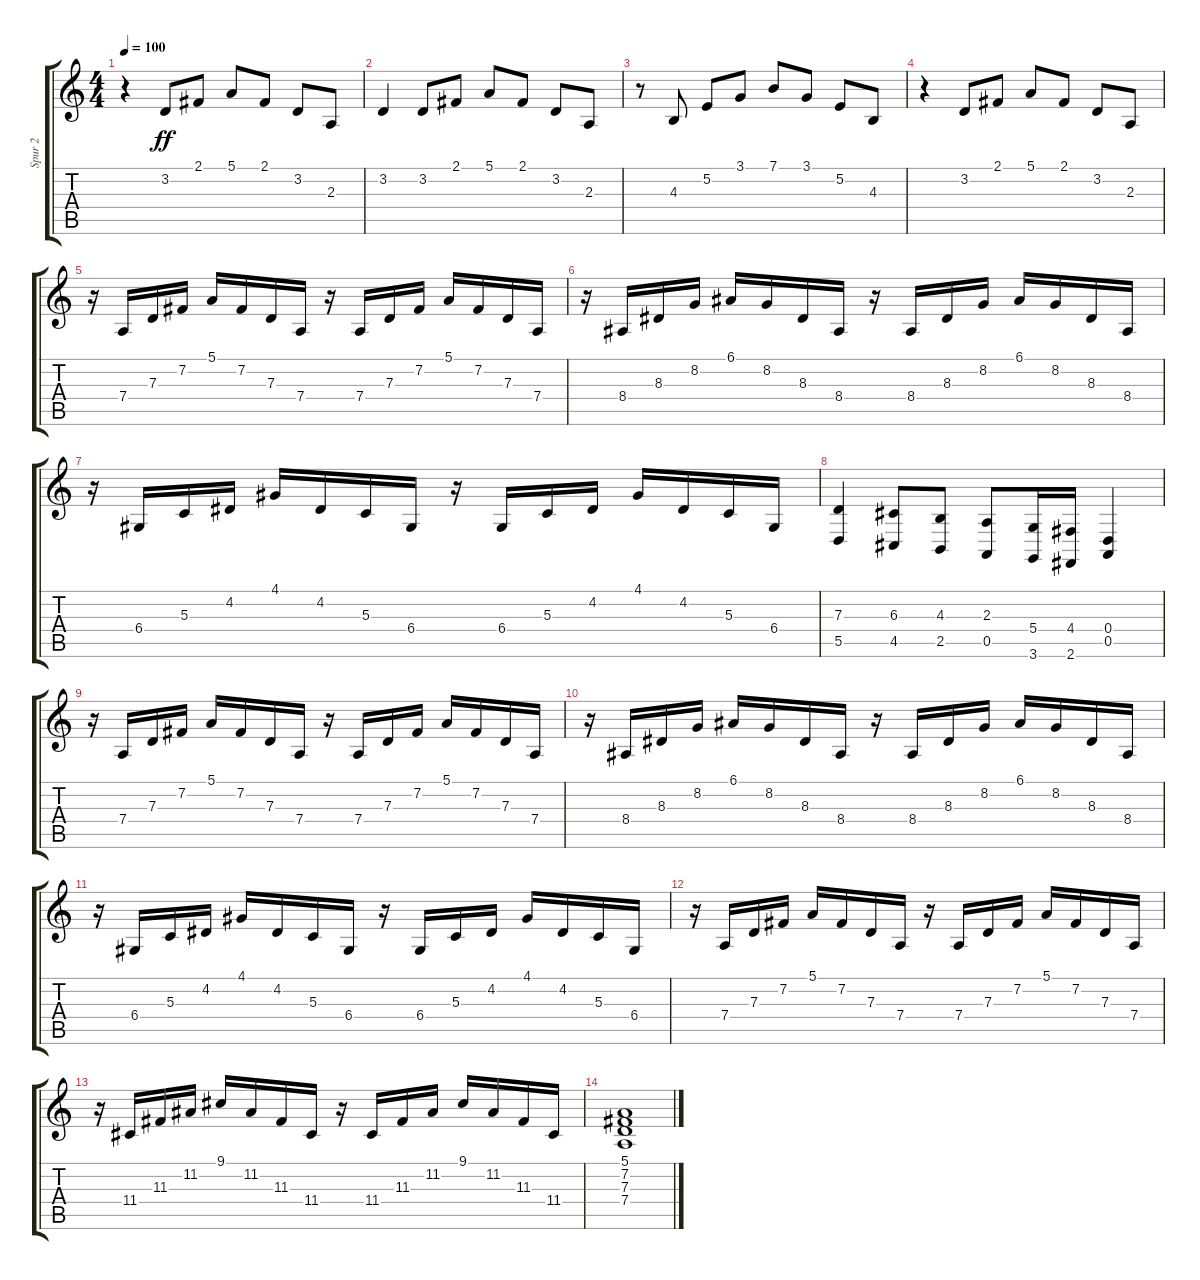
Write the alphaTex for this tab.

\track ("Spur 2" "Spur 2") {instrument acousticgrandpiano}
\staff {score tabs}
\tuning (E4 B3 G3 D3 A2 E2) {hide}
\ts (4 4)
\tempo 100
\clef g2
\ks c
r.4{dy ff} 3.2.8 2.1.8 5.1.8 2.1.8 3.2.8 2.3.8 |
3.2.4 3.2.8 2.1.8 5.1.8 2.1.8 3.2.8 2.3.8 |
r.8 4.3.8 5.2.8 3.1.8 7.1.8 3.1.8 5.2.8 4.3.8 |
r.4 3.2.8 2.1.8 5.1.8 2.1.8 3.2.8 2.3.8 |
r.16 7.4.16 7.3.16 7.2.16 5.1.16 7.2.16 7.3.16 7.4.16 r.16 7.4.16 7.3.16 7.2.16 5.1.16 7.2.16 7.3.16 7.4.16 |
r.16 8.4.16 8.3.16 8.2.16 6.1.16 8.2.16 8.3.16 8.4.16 r.16 8.4.16 8.3.16 8.2.16 6.1.16 8.2.16 8.3.16 8.4.16 |
r.16 6.4.16 5.3.16 4.2.16 4.1.16 4.2.16 5.3.16 6.4.16 r.16 6.4.16 5.3.16 4.2.16 4.1.16 4.2.16 5.3.16 6.4.16 |
(7.3 5.5).4 (6.3 4.5).8 (4.3 2.5).8 (2.3 0.5).8 (5.4 3.6).16 (4.4 2.6).16 (0.4 0.5).4 |
r.16 7.4.16 7.3.16 7.2.16 5.1.16 7.2.16 7.3.16 7.4.16 r.16 7.4.16 7.3.16 7.2.16 5.1.16 7.2.16 7.3.16 7.4.16 |
r.16 8.4.16 8.3.16 8.2.16 6.1.16 8.2.16 8.3.16 8.4.16 r.16 8.4.16 8.3.16 8.2.16 6.1.16 8.2.16 8.3.16 8.4.16 |
r.16 6.4.16 5.3.16 4.2.16 4.1.16 4.2.16 5.3.16 6.4.16 r.16 6.4.16 5.3.16 4.2.16 4.1.16 4.2.16 5.3.16 6.4.16 |
r.16 7.4.16 7.3.16 7.2.16 5.1.16 7.2.16 7.3.16 7.4.16 r.16 7.4.16 7.3.16 7.2.16 5.1.16 7.2.16 7.3.16 7.4.16 |
r.16 11.4.16 11.3.16 11.2.16 9.1.16 11.2.16 11.3.16 11.4.16 r.16 11.4.16 11.3.16 11.2.16 9.1.16 11.2.16 11.3.16 11.4.16 |
(5.1 7.2 7.3 7.4).1
